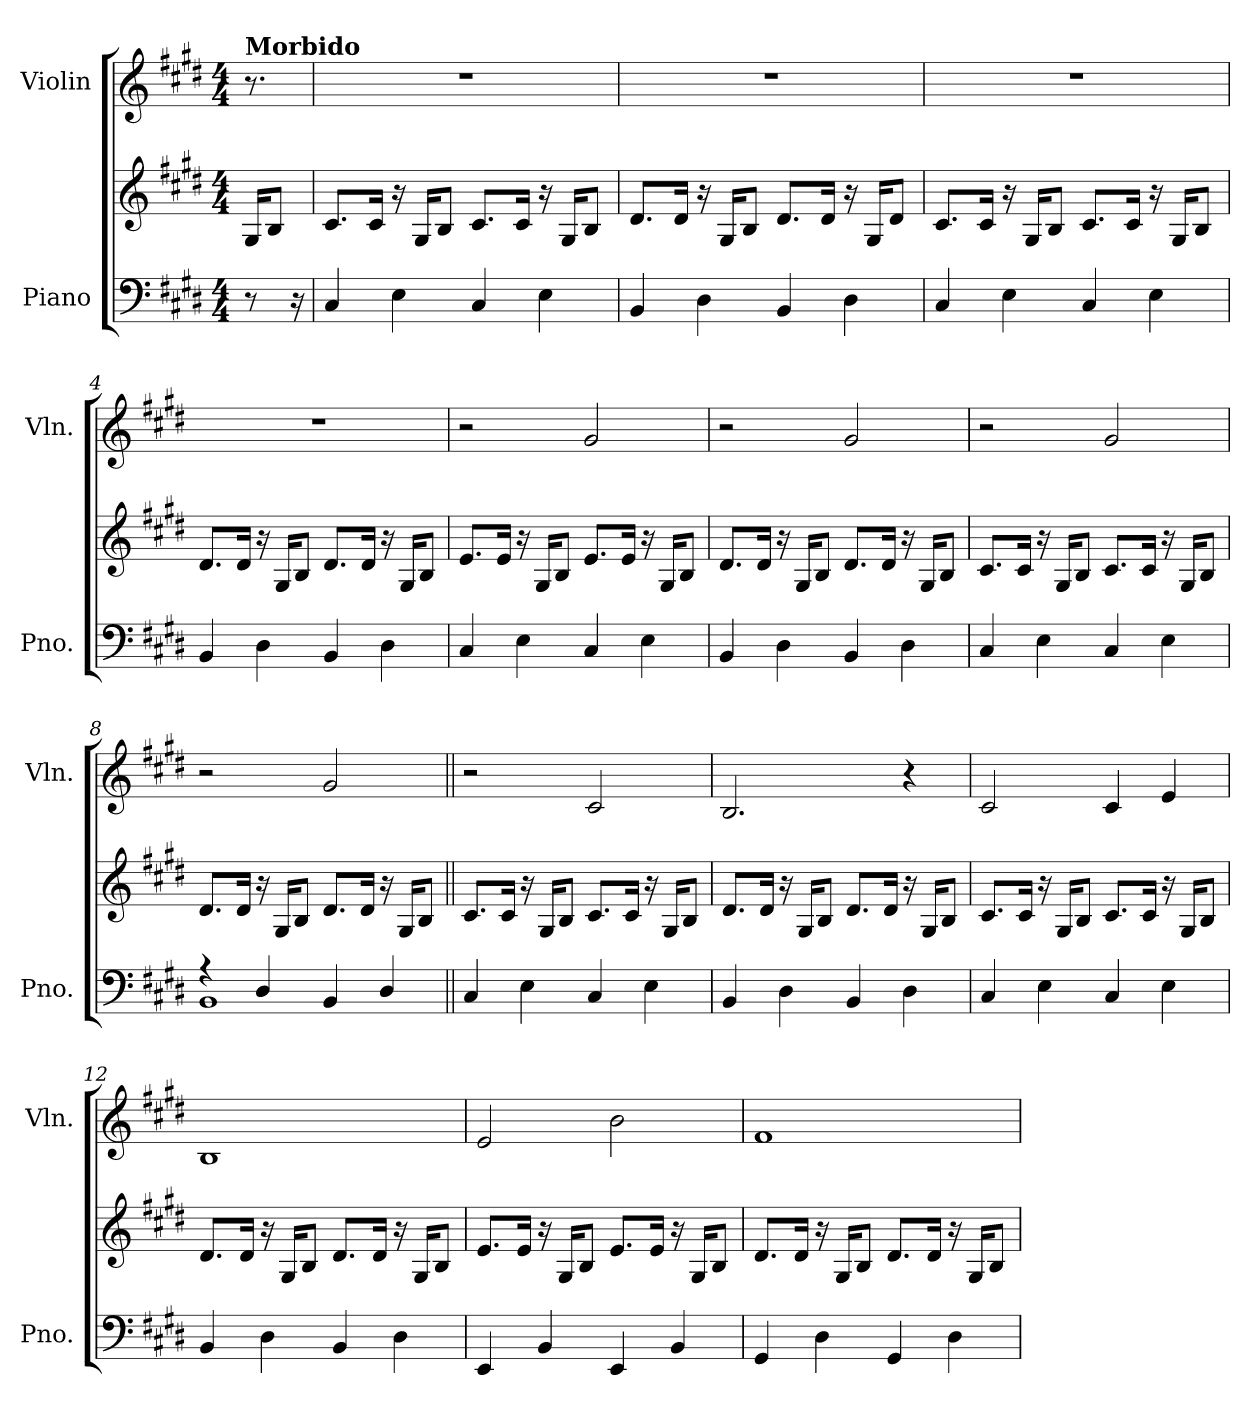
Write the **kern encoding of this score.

**kern	**kern	**kern
*part2	*part2	*part1
*staff3	*staff2	*staff1
*I"Piano	*	*I"Violin
*I'Pno.	*	*I'Vln.
*clefF4	*clefG2	*clefG2
*k[f#c#g#d#]	*k[f#c#g#d#]	*k[f#c#g#d#]
*M4/4	*M4/4	*M4/4
*MM96	*MM96	*MM96
=	=	=
!	!	!LO:TX:a:B:t=Morbido
8r	16G#/KL	8.r
.	8B/J	.
16r	.	.
=1	=1	=1
4C#/	8.c#/L	1r
.	16c#/Jk	.
4E\	16r	.
.	16G#/KL	.
.	8B/J	.
4C#/	8.c#/L	.
.	16c#/Jk	.
4E\	16r	.
.	16G#/KL	.
.	8B/J	.
=2	=2	=2
4BB/	8.d#/L	1r
.	16d#/Jk	.
4D#\	16r	.
.	16G#/KL	.
.	8B/J	.
4BB/	8.d#/L	.
.	16d#/Jk	.
4D#\	16r	.
.	16G#/KL	.
.	8d#/J	.
!!LO:LB:g=z
=3	=3	=3
4C#/	8.c#/L	1r
.	16c#/Jk	.
4E\	16r	.
.	16G#/KL	.
.	8B/J	.
4C#/	8.c#/L	.
.	16c#/Jk	.
4E\	16r	.
.	16G#/KL	.
.	8B/J	.
=4	=4	=4
4BB/	8.d#/L	1r
.	16d#/Jk	.
4D#\	16r	.
.	16G#/KL	.
.	8B/J	.
4BB/	8.d#/L	.
.	16d#/Jk	.
4D#\	16r	.
.	16G#/KL	.
.	8B/J	.
=5	=5	=5
4C#/	8.e/L	2r
.	16e/Jk	.
4E\	16r	.
.	16G#/KL	.
.	8B/J	.
4C#/	8.e/L	2g#/
.	16e/Jk	.
4E\	16r	.
.	16G#/KL	.
.	8B/J	.
!!LO:LB:g=z
=6	=6	=6
4BB/	8.d#/L	2r
.	16d#/Jk	.
4D#\	16r	.
.	16G#/KL	.
.	8B/J	.
4BB/	8.d#/L	2g#/
.	16d#/Jk	.
4D#\	16r	.
.	16G#/KL	.
.	8B/J	.
=7	=7	=7
4C#/	8.c#/L	2r
.	16c#/Jk	.
4E\	16r	.
.	16G#/KL	.
.	8B/J	.
4C#/	8.c#/L	2g#/
.	16c#/Jk	.
4E\	16r	.
.	16G#/KL	.
.	8B/J	.
=8	=8	=8
*^	*	*
4r	1BB	8.d#/L	2r
.	.	16d#/Jk	.
4D#/	.	16r	.
.	.	16G#/KL	.
.	.	8B/J	.
4BB/	.	8.d#/L	2g#/
.	.	16d#/Jk	.
4D#/	.	16r	.
.	.	16G#/KL	.
.	.	8B/J	.
*v	*v	*	*
!!LO:PB:g=z
=9||	=9||	=9||
4C#/	8.c#/L	2r
.	16c#/Jk	.
4E\	16r	.
.	16G#/KL	.
.	8B/J	.
4C#/	8.c#/L	2c#/
.	16c#/Jk	.
4E\	16r	.
.	16G#/KL	.
.	8B/J	.
=10	=10	=10
4BB/	8.d#/L	2.B/
.	16d#/Jk	.
4D#\	16r	.
.	16G#/KL	.
.	8B/J	.
4BB/	8.d#/L	.
.	16d#/Jk	.
4D#\	16r	4r
.	16G#/KL	.
.	8B/J	.
=11	=11	=11
4C#/	8.c#/L	2c#/
.	16c#/Jk	.
4E\	16r	.
.	16G#/KL	.
.	8B/J	.
4C#/	8.c#/L	4c#/
.	16c#/Jk	.
4E\	16r	4e/
.	16G#/KL	.
.	8B/J	.
!!LO:LB:g=z
=12	=12	=12
4BB/	8.d#/L	1B
.	16d#/Jk	.
4D#\	16r	.
.	16G#/KL	.
.	8B/J	.
4BB/	8.d#/L	.
.	16d#/Jk	.
4D#\	16r	.
.	16G#/KL	.
.	8B/J	.
=13	=13	=13
4EE/	8.e/L	2e/
.	16e/Jk	.
4BB/	16r	.
.	16G#/KL	.
.	8B/J	.
4EE/	8.e/L	2b\
.	16e/Jk	.
4BB/	16r	.
.	16G#/KL	.
.	8B/J	.
=14	=14	=14
4GG#/	8.d#/L	1f#
.	16d#/Jk	.
4D#\	16r	.
.	16G#/KL	.
.	8B/J	.
4GG#/	8.d#/L	.
.	16d#/Jk	.
4D#\	16r	.
.	16G#/KL	.
.	8B/J	.
=	=	=
*-	*-	*-
